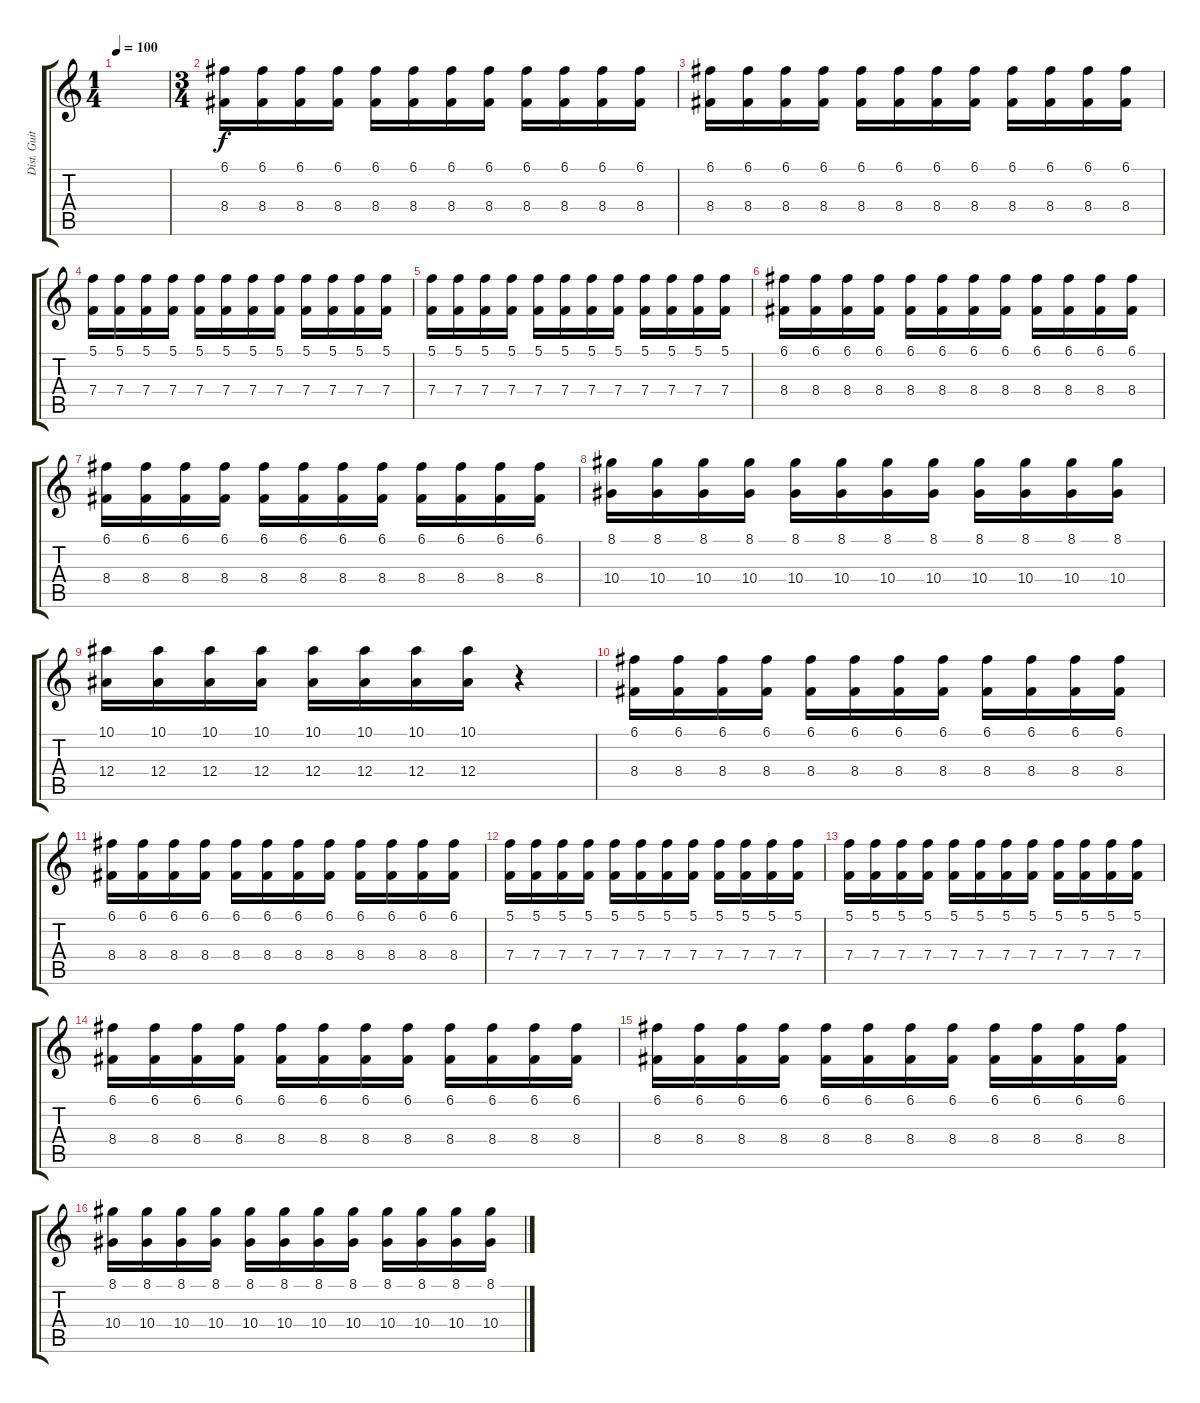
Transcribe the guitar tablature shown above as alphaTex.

\track ("Dist. Guitar Lead" "Dist. Guit") {instrument distortionguitar}
\staff {score tabs}
\tuning (C4 G3 Eb3 Bb2 F2 C2) {hide}
\ts (1 4)
\tempo 100
\clef g2
\ks c
|
\ts (3 4)
(6.1 8.4).16 (6.1 8.4).16 (6.1 8.4).16 (6.1 8.4).16 (6.1 8.4).16 (6.1 8.4).16 (6.1 8.4).16 (6.1 8.4).16 (6.1 8.4).16 (6.1 8.4).16 (6.1 8.4).16 (6.1 8.4).16 |
(6.1 8.4).16 (6.1 8.4).16 (6.1 8.4).16 (6.1 8.4).16 (6.1 8.4).16 (6.1 8.4).16 (6.1 8.4).16 (6.1 8.4).16 (6.1 8.4).16 (6.1 8.4).16 (6.1 8.4).16 (6.1 8.4).16 |
(5.1 7.4).16 (5.1 7.4).16 (5.1 7.4).16 (5.1 7.4).16 (5.1 7.4).16 (5.1 7.4).16 (5.1 7.4).16 (5.1 7.4).16 (5.1 7.4).16 (5.1 7.4).16 (5.1 7.4).16 (5.1 7.4).16 |
(5.1 7.4).16 (5.1 7.4).16 (5.1 7.4).16 (5.1 7.4).16 (5.1 7.4).16 (5.1 7.4).16 (5.1 7.4).16 (5.1 7.4).16 (5.1 7.4).16 (5.1 7.4).16 (5.1 7.4).16 (5.1 7.4).16 |
(6.1 8.4).16 (6.1 8.4).16 (6.1 8.4).16 (6.1 8.4).16 (6.1 8.4).16 (6.1 8.4).16 (6.1 8.4).16 (6.1 8.4).16 (6.1 8.4).16 (6.1 8.4).16 (6.1 8.4).16 (6.1 8.4).16 |
(6.1 8.4).16 (6.1 8.4).16 (6.1 8.4).16 (6.1 8.4).16 (6.1 8.4).16 (6.1 8.4).16 (6.1 8.4).16 (6.1 8.4).16 (6.1 8.4).16 (6.1 8.4).16 (6.1 8.4).16 (6.1 8.4).16 |
(8.1 10.4).16 (8.1 10.4).16 (8.1 10.4).16 (8.1 10.4).16 (8.1 10.4).16 (8.1 10.4).16 (8.1 10.4).16 (8.1 10.4).16 (8.1 10.4).16 (8.1 10.4).16 (8.1 10.4).16 (8.1 10.4).16 |
(10.1 12.4).16 (10.1 12.4).16 (10.1 12.4).16 (10.1 12.4).16 (10.1 12.4).16 (10.1 12.4).16 (10.1 12.4).16 (10.1 12.4).16 r.4 |
(6.1 8.4).16 (6.1 8.4).16 (6.1 8.4).16 (6.1 8.4).16 (6.1 8.4).16 (6.1 8.4).16 (6.1 8.4).16 (6.1 8.4).16 (6.1 8.4).16 (6.1 8.4).16 (6.1 8.4).16 (6.1 8.4).16 |
(6.1 8.4).16 (6.1 8.4).16 (6.1 8.4).16 (6.1 8.4).16 (6.1 8.4).16 (6.1 8.4).16 (6.1 8.4).16 (6.1 8.4).16 (6.1 8.4).16 (6.1 8.4).16 (6.1 8.4).16 (6.1 8.4).16 |
(5.1 7.4).16 (5.1 7.4).16 (5.1 7.4).16 (5.1 7.4).16 (5.1 7.4).16 (5.1 7.4).16 (5.1 7.4).16 (5.1 7.4).16 (5.1 7.4).16 (5.1 7.4).16 (5.1 7.4).16 (5.1 7.4).16 |
(5.1 7.4).16 (5.1 7.4).16 (5.1 7.4).16 (5.1 7.4).16 (5.1 7.4).16 (5.1 7.4).16 (5.1 7.4).16 (5.1 7.4).16 (5.1 7.4).16 (5.1 7.4).16 (5.1 7.4).16 (5.1 7.4).16 |
(6.1 8.4).16 (6.1 8.4).16 (6.1 8.4).16 (6.1 8.4).16 (6.1 8.4).16 (6.1 8.4).16 (6.1 8.4).16 (6.1 8.4).16 (6.1 8.4).16 (6.1 8.4).16 (6.1 8.4).16 (6.1 8.4).16 |
(6.1 8.4).16 (6.1 8.4).16 (6.1 8.4).16 (6.1 8.4).16 (6.1 8.4).16 (6.1 8.4).16 (6.1 8.4).16 (6.1 8.4).16 (6.1 8.4).16 (6.1 8.4).16 (6.1 8.4).16 (6.1 8.4).16 |
(8.1 10.4).16 (8.1 10.4).16 (8.1 10.4).16 (8.1 10.4).16 (8.1 10.4).16 (8.1 10.4).16 (8.1 10.4).16 (8.1 10.4).16 (8.1 10.4).16 (8.1 10.4).16 (8.1 10.4).16 (8.1 10.4).16
